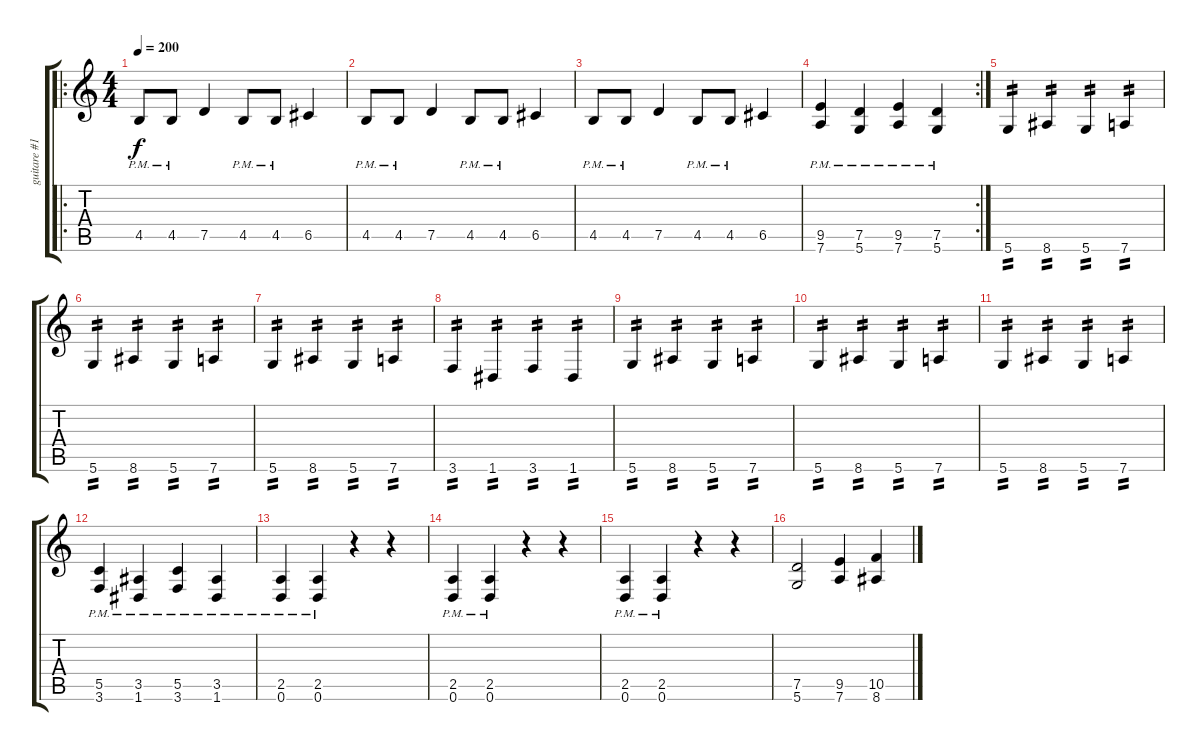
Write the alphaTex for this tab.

\track ("guitare #1" "guitare #1") {instrument distortionguitar}
\staff {score tabs}
\tuning (D4 A3 F3 C3 G2 D2) {hide}
\ro
\ts (4 4)
\tempo 200
\clef g2
\ks c
4.5{pm}.8{dy f} 4.5{pm}.8 7.5.4 4.5{pm}.8 4.5{pm}.8 6.5.4 |
4.5{pm}.8 4.5{pm}.8 7.5.4 4.5{pm}.8 4.5{pm}.8 6.5.4 |
4.5{pm}.8 4.5{pm}.8 7.5.4 4.5{pm}.8 4.5{pm}.8 6.5.4 |
\rc 2
(9.5{pm} 7.6{pm}).4 (7.5{pm} 5.6{pm}).4 (9.5{pm} 7.6{pm}).4 (7.5{pm} 5.6{pm}).4 |
5.6.4{tp 2} 8.6.4{tp 2} 5.6.4{tp 2} 7.6.4{tp 2} |
5.6.4{tp 2} 8.6.4{tp 2} 5.6.4{tp 2} 7.6.4{tp 2} |
5.6.4{tp 2} 8.6.4{tp 2} 5.6.4{tp 2} 7.6.4{tp 2} |
3.6.4{tp 2} 1.6.4{tp 2} 3.6.4{tp 2} 1.6.4{tp 2} |
5.6.4{tp 2} 8.6.4{tp 2} 5.6.4{tp 2} 7.6.4{tp 2} |
5.6.4{tp 2} 8.6.4{tp 2} 5.6.4{tp 2} 7.6.4{tp 2} |
5.6.4{tp 2} 8.6.4{tp 2} 5.6.4{tp 2} 7.6.4{tp 2} |
(5.5{pm} 3.6{pm}).4 (3.5{pm} 1.6{pm}).4 (5.5{pm} 3.6{pm}).4 (3.5{pm} 1.6{pm}).4 |
(2.5{pm} 0.6{pm}).4 (2.5{pm} 0.6{pm}).4 r.4 r.4 |
(2.5{pm} 0.6{pm}).4 (2.5{pm} 0.6{pm}).4 r.4 r.4 |
(2.5{pm} 0.6{pm}).4 (2.5{pm} 0.6{pm}).4 r.4 r.4 |
(7.5 5.6).2 (9.5 7.6).4 (10.5 8.6).4
